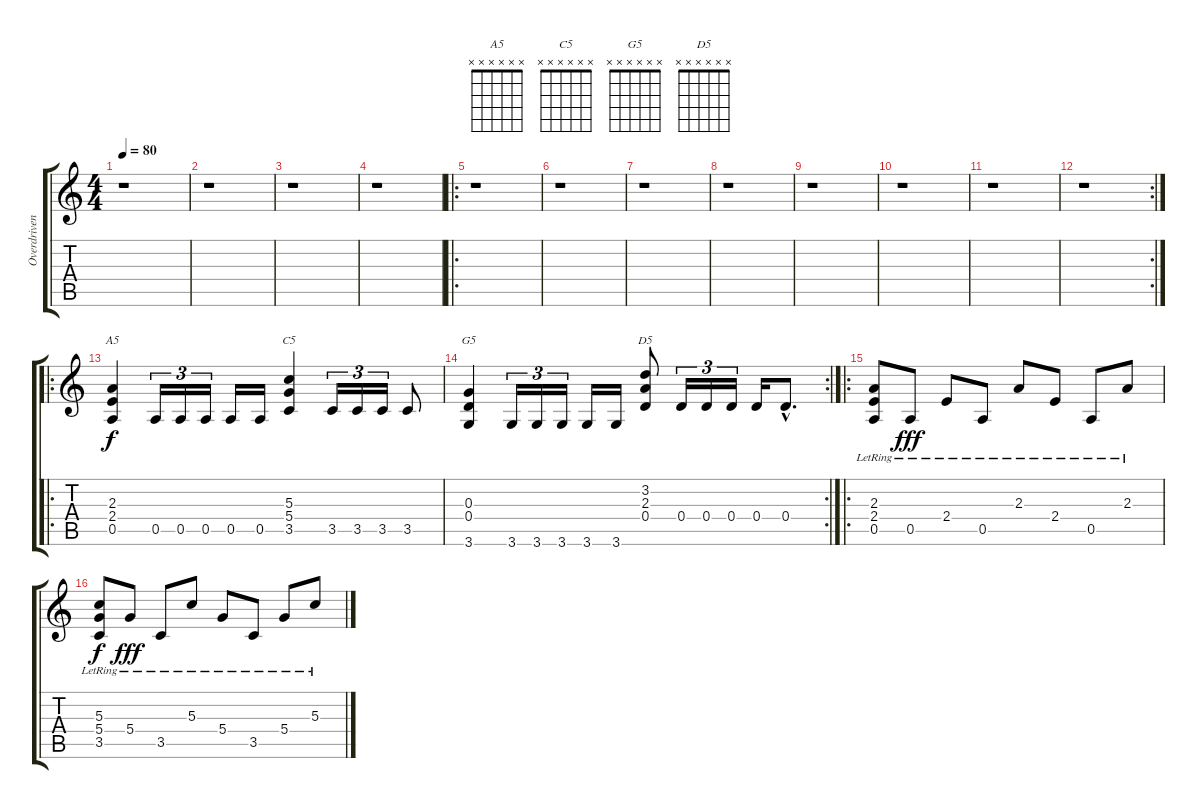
\track ("Overdriven Guitar" "Overdriven") {instrument overdrivenguitar}
\staff {score tabs}
\tuning (E4 B3 G3 D3 A2 E2) {hide}
\chord ("A5" x x x x x x)
\chord ("C5" x x x x x x)
\chord ("G5" x x x x x x)
\chord ("D5" x x x x x x)
\ts (4 4)
\tempo 80
\clef g2
\ks c
r.1{dy f instrument overdrivenguitar} |
r.1 |
r.1 |
r.1 |
\ro
r.1 |
r.1 |
r.1 |
r.1 |
r.1 |
r.1 |
r.1 |
\rc 2
r.1 |
\ro
(2.3 2.4 0.5).4{ch "A5"} 0.5.16{tu (3 2)} 0.5.16{tu (3 2)} 0.5.16{tu (3 2)} 0.5.16 0.5.16 (5.3 5.4 3.5).4{ch "C5"} 3.5.16{tu (3 2)} 3.5.16{tu (3 2)} 3.5.16{tu (3 2)} 3.5.8 |
\rc 2
(0.3 0.4 3.6).4{ch "G5"} 3.6.16{tu (3 2)} 3.6.16{tu (3 2)} 3.6.16{tu (3 2)} 3.6.16 3.6.16 (3.2 2.3 0.4).8{ch "D5"} 0.4.16{tu (3 2)} 0.4.16{tu (3 2)} 0.4.16{tu (3 2)} 0.4.16 0.4{hac}.8{d} |
\ro
(2.3{lr} 2.4{lr} 0.5{lr}).8 0.5{lr}.8{dy fff} 2.4{lr}.8 0.5{lr}.8 2.3{lr}.8 2.4{lr}.8 0.5{lr}.8 2.3{lr}.8 |
(5.3{lr} 5.4{lr} 3.5{lr}).8{dy f} 5.4{lr}.8{dy fff} 3.5{lr}.8 5.3{lr}.8 5.4{lr}.8 3.5{lr}.8 5.4{lr}.8 5.3{lr}.8
